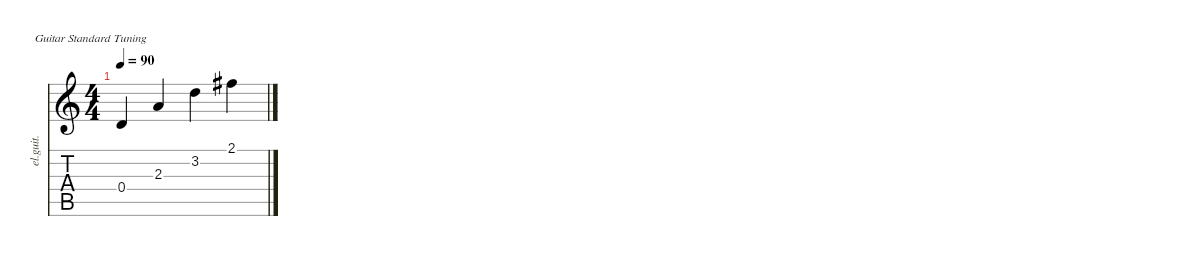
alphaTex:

\defaultSystemsLayout 4
\hideDynamics
\bracketExtendMode nobrackets
\otherSystemsTrackNameOrientation horizontal
\track ("Clean Guitar" "el.guit.") {instrument electricguitarclean}
\staff {score tabs}
\tuning (E4 B3 G3 D3 A2 E2)
\ts (4 4)
\tempo 90
\clef g2
\ks c
0.4.4{dy mf instrument electricguitarclean beam Up} 2.3.4{beam Up} 3.2.4{beam Down} 2.1{acc #}.4{beam Down}
